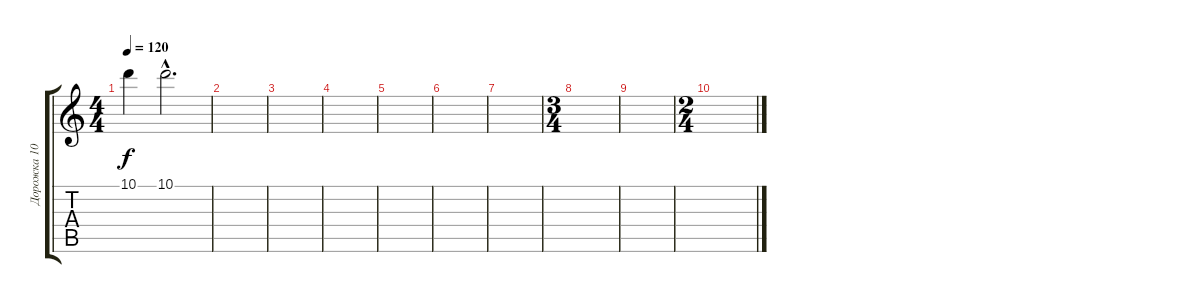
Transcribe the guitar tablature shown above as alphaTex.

\track ("Дорожка 10" "Дорожка 10") {instrument distortionguitar}
\staff {score tabs}
\tuning (E4 B3 G3 D3 A2 E2) {hide}
\ts (4 4)
\tempo 120
\clef g2
\ks c
10.1.4{dy f} 10.1{hac}.2{d} |
|
|
|
|
|
|
\ts (3 4)
|
|
\ts (2 4)
